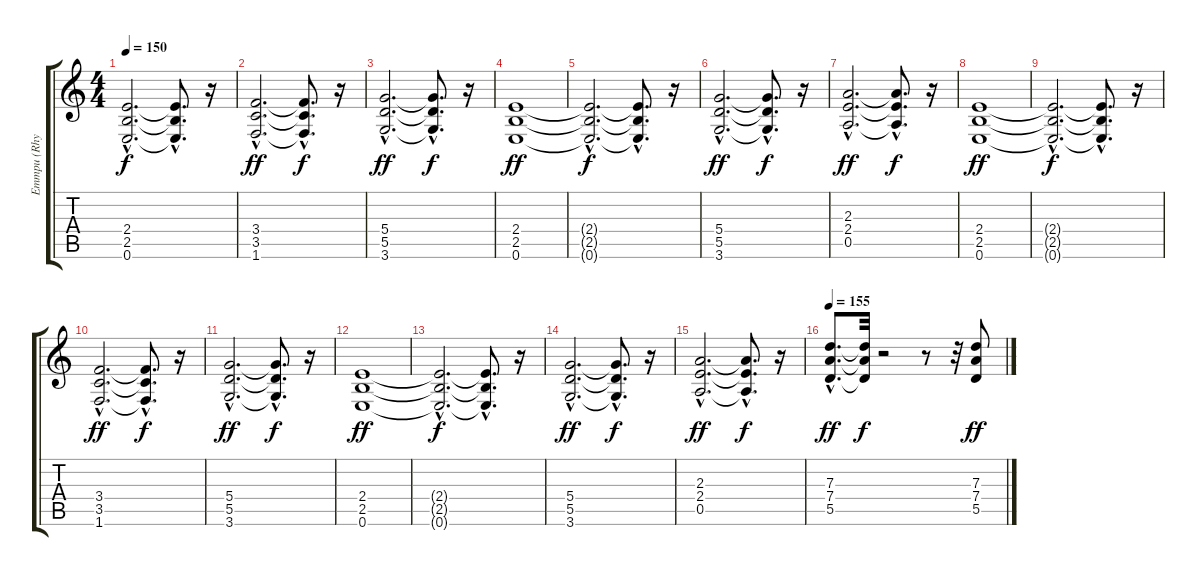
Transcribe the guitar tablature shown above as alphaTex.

\track ("Emmpu (Rhythm Guitar)" "Emmpu (Rhy") {instrument distortionguitar}
\staff {score tabs}
\tuning (E4 B3 G3 D3 A2 E2) {hide}
\ts (4 4)
\tempo 150
\clef g2
\ks c
(2.4{hac t} 2.5{hac t} 0.6{hac t}).2{d dy f} (2.4{hac t} 2.5{hac t} 0.6{hac t}).8{d} r.16 |
(3.4{hac} 3.5{hac} 1.6{hac}).2{d dy ff} (3.4{hac t} 3.5{hac t} 1.6{hac t}).8{d dy f} r.16 |
(5.4{hac} 5.5{hac} 3.6{hac}).2{d dy ff} (5.4{hac t} 5.5{hac t} 3.6{hac t}).8{d dy f} r.16 |
(2.4 2.5 0.6).1{dy ff} |
(2.4{hac t} 2.5{hac t} 0.6{hac t}).2{d dy f} (2.4{hac t} 2.5{hac t} 0.6{hac t}).8{d} r.16 |
(5.4{hac} 5.5{hac} 3.6{hac}).2{d dy ff} (5.4{hac t} 5.5{hac t} 3.6{hac t}).8{d dy f} r.16 |
(2.3{hac} 2.4{hac} 0.5{hac}).2{d dy ff} (2.3{hac t} 2.4{hac t} 0.5{hac t}).8{d dy f} r.16 |
(2.4 2.5 0.6).1{dy ff} |
(2.4{hac t} 2.5{hac t} 0.6{hac t}).2{d dy f} (2.4{hac t} 2.5{hac t} 0.6{hac t}).8{d} r.16 |
(3.4{hac} 3.5{hac} 1.6{hac}).2{d dy ff} (3.4{hac t} 3.5{hac t} 1.6{hac t}).8{d dy f} r.16 |
(5.4{hac} 5.5{hac} 3.6{hac}).2{d dy ff} (5.4{hac t} 5.5{hac t} 3.6{hac t}).8{d dy f} r.16 |
(2.4 2.5 0.6).1{dy ff} |
(2.4{hac t} 2.5{hac t} 0.6{hac t}).2{d dy f} (2.4{hac t} 2.5{hac t} 0.6{hac t}).8{d} r.16 |
(5.4{hac} 5.5{hac} 3.6{hac}).2{d dy ff} (5.4{hac t} 5.5{hac t} 3.6{hac t}).8{d dy f} r.16 |
(2.3{hac} 2.4{hac} 0.5{hac}).2{d dy ff} (2.3{hac t} 2.4{hac t} 0.5{hac t}).8{d dy f} r.16 |
\tempo 155
(7.3{hac} 7.4{hac} 5.5{hac}).8{d dy ff} (7.3{t} 7.4{t} 5.5{t}).32{dy f} r.2 r.8 r.32 (7.3 7.4 5.5).8{dy ff}
